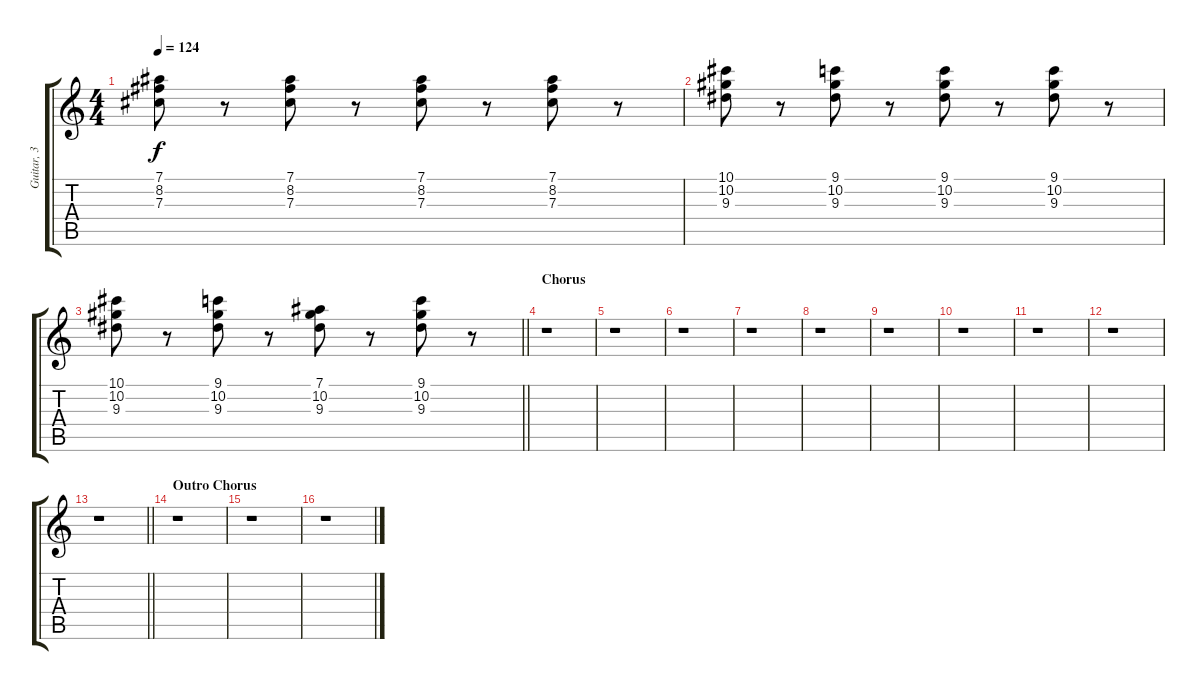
\track ("Guitar, 3 + Solo" "Guitar, 3 ") {instrument distortionguitar}
\staff {score tabs}
\tuning (Eb4 Bb3 Gb3 Db3 Ab2 Eb2) {hide}
\ts (4 4)
\tempo 124
\clef g2
\ks c
(7.1 8.2 7.3).8{dy f} r.8 (7.1 8.2 7.3).8 r.8 (7.1 8.2 7.3).8 r.8 (7.1 8.2 7.3).8 r.8 |
(10.1 10.2 9.3).8 r.8 (9.1 10.2 9.3).8 r.8 (9.1 10.2 9.3).8 r.8 (9.1 10.2 9.3).8 r.8 |
\barLineRight lightlight
(10.1 10.2 9.3).8 r.8 (9.1 10.2 9.3).8 r.8 (7.1 10.2 9.3).8 r.8 (9.1 10.2 9.3).8 r.8 |
\section ("" "Chorus")
r.1 |
r.1 |
r.1 |
r.1 |
r.1 |
r.1 |
r.1 |
r.1 |
r.1 |
\barLineRight lightlight
r.1 |
\section ("" "Outro Chorus")
r.1 |
r.1 |
r.1
